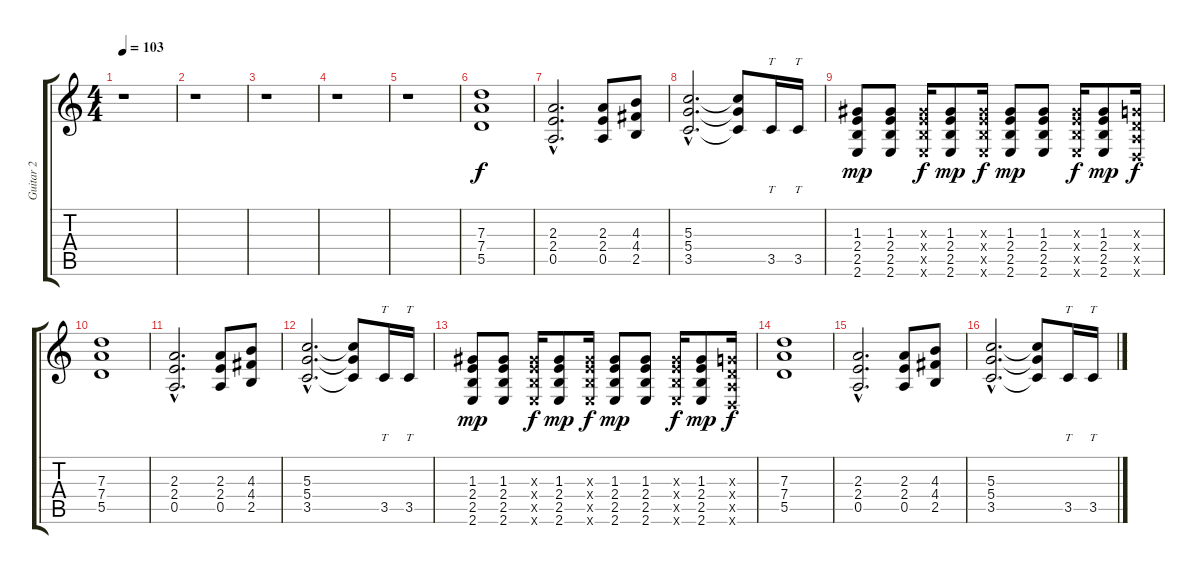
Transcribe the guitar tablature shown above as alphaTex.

\track ("Guitar 2" "Guitar 2") {instrument distortionguitar}
\staff {score tabs}
\tuning (E4 B3 G3 D3 A2 D2) {hide}
\ts (4 4)
\tempo 103
\clef g2
\ks c
r.1{dy f} |
r.1 |
r.1 |
r.1 |
r.1 |
(7.3 7.4 5.5).1 |
(2.3{hac} 2.4{hac} 0.5{hac}).2{d} (2.3 2.4 0.5).8 (4.3 4.4 2.5).8 |
(5.3{hac} 5.4{hac} 3.5{hac}).2{d} (5.3{t} 5.4{t} 3.5{t}).8 3.5.16{tt} 3.5.16{tt} |
(1.3 2.4 2.5 2.6).8{dy mp} (1.3 2.4 2.5 2.6).8 (1.3{x} 2.4{x} 2.5{x} 2.6{x}).16{dy f} (1.3 2.4 2.5 2.6).8{dy mp} (1.3{x} 2.4{x} 2.5{x} 2.6{x}).16{dy f} (1.3 2.4 2.5 2.6).8{dy mp} (1.3 2.4 2.5 2.6).8 (1.3{x} 2.4{x} 2.5{x} 2.6{x}).16{dy f} (1.3 2.4 2.5 2.6).8{dy mp} (0.3{x} 0.4{x} 0.5{x} 0.6{x}).16{dy f} |
(7.3 7.4 5.5).1 |
(2.3{hac} 2.4{hac} 0.5{hac}).2{d} (2.3 2.4 0.5).8 (4.3 4.4 2.5).8 |
(5.3{hac} 5.4{hac} 3.5{hac}).2{d} (5.3{t} 5.4{t} 3.5{t}).8 3.5.16{tt} 3.5.16{tt} |
(1.3 2.4 2.5 2.6).8{dy mp} (1.3 2.4 2.5 2.6).8 (1.3{x} 2.4{x} 2.5{x} 2.6{x}).16{dy f} (1.3 2.4 2.5 2.6).8{dy mp} (1.3{x} 2.4{x} 2.5{x} 2.6{x}).16{dy f} (1.3 2.4 2.5 2.6).8{dy mp} (1.3 2.4 2.5 2.6).8 (1.3{x} 2.4{x} 2.5{x} 2.6{x}).16{dy f} (1.3 2.4 2.5 2.6).8{dy mp} (0.3{x} 0.4{x} 0.5{x} 0.6{x}).16{dy f} |
(7.3 7.4 5.5).1 |
(2.3{hac} 2.4{hac} 0.5{hac}).2{d} (2.3 2.4 0.5).8 (4.3 4.4 2.5).8 |
(5.3{hac} 5.4{hac} 3.5{hac}).2{d} (5.3{t} 5.4{t} 3.5{t}).8 3.5.16{tt} 3.5.16{tt}
